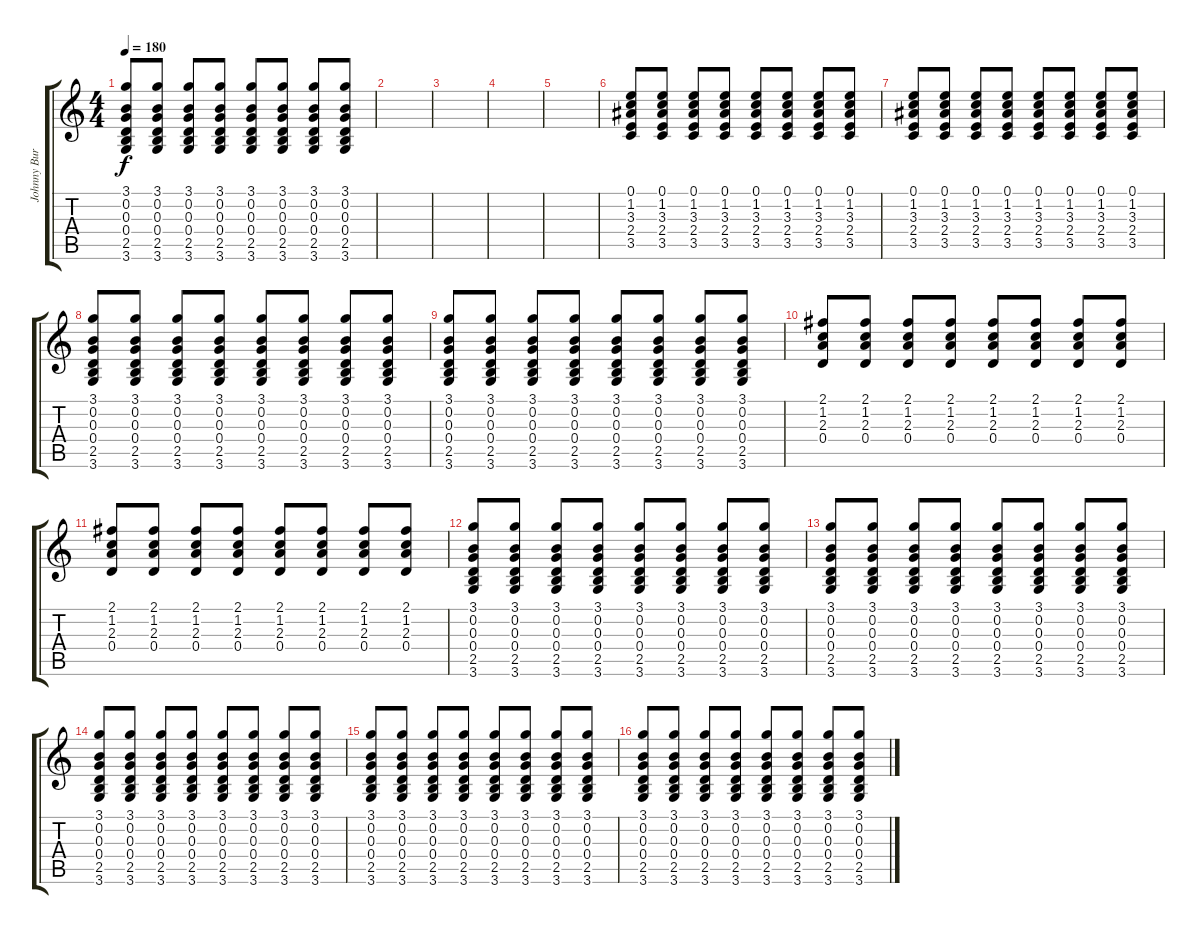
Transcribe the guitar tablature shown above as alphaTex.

\track ("Johnny Burnette" "Johnny Bur") {instrument acousticguitarsteel}
\staff {score tabs}
\tuning (E4 B3 G3 D3 A2 E2) {hide}
\ts (4 4)
\tempo 180
\clef g2
\ks c
(3.1 0.2 0.3 0.4 2.5 3.6).8{dy f} (3.1 0.2 0.3 0.4 2.5 3.6).8 (3.1 0.2 0.3 0.4 2.5 3.6).8 (3.1 0.2 0.3 0.4 2.5 3.6).8 (3.1 0.2 0.3 0.4 2.5 3.6).8 (3.1 0.2 0.3 0.4 2.5 3.6).8 (3.1 0.2 0.3 0.4 2.5 3.6).8 (3.1 0.2 0.3 0.4 2.5 3.6).8 |
|
|
|
|
(0.1 1.2 3.3 2.4 3.5).8 (0.1 1.2 3.3 2.4 3.5).8 (0.1 1.2 3.3 2.4 3.5).8 (0.1 1.2 3.3 2.4 3.5).8 (0.1 1.2 3.3 2.4 3.5).8 (0.1 1.2 3.3 2.4 3.5).8 (0.1 1.2 3.3 2.4 3.5).8 (0.1 1.2 3.3 2.4 3.5).8 |
(0.1 1.2 3.3 2.4 3.5).8 (0.1 1.2 3.3 2.4 3.5).8 (0.1 1.2 3.3 2.4 3.5).8 (0.1 1.2 3.3 2.4 3.5).8 (0.1 1.2 3.3 2.4 3.5).8 (0.1 1.2 3.3 2.4 3.5).8 (0.1 1.2 3.3 2.4 3.5).8 (0.1 1.2 3.3 2.4 3.5).8 |
(3.1 0.2 0.3 0.4 2.5 3.6).8 (3.1 0.2 0.3 0.4 2.5 3.6).8 (3.1 0.2 0.3 0.4 2.5 3.6).8 (3.1 0.2 0.3 0.4 2.5 3.6).8 (3.1 0.2 0.3 0.4 2.5 3.6).8 (3.1 0.2 0.3 0.4 2.5 3.6).8 (3.1 0.2 0.3 0.4 2.5 3.6).8 (3.1 0.2 0.3 0.4 2.5 3.6).8 |
(3.1 0.2 0.3 0.4 2.5 3.6).8 (3.1 0.2 0.3 0.4 2.5 3.6).8 (3.1 0.2 0.3 0.4 2.5 3.6).8 (3.1 0.2 0.3 0.4 2.5 3.6).8 (3.1 0.2 0.3 0.4 2.5 3.6).8 (3.1 0.2 0.3 0.4 2.5 3.6).8 (3.1 0.2 0.3 0.4 2.5 3.6).8 (3.1 0.2 0.3 0.4 2.5 3.6).8 |
(2.1 1.2 2.3 0.4).8 (2.1 1.2 2.3 0.4).8 (2.1 1.2 2.3 0.4).8 (2.1 1.2 2.3 0.4).8 (2.1 1.2 2.3 0.4).8 (2.1 1.2 2.3 0.4).8 (2.1 1.2 2.3 0.4).8 (2.1 1.2 2.3 0.4).8 |
(2.1 1.2 2.3 0.4).8 (2.1 1.2 2.3 0.4).8 (2.1 1.2 2.3 0.4).8 (2.1 1.2 2.3 0.4).8 (2.1 1.2 2.3 0.4).8 (2.1 1.2 2.3 0.4).8 (2.1 1.2 2.3 0.4).8 (2.1 1.2 2.3 0.4).8 |
(3.1 0.2 0.3 0.4 2.5 3.6).8 (3.1 0.2 0.3 0.4 2.5 3.6).8 (3.1 0.2 0.3 0.4 2.5 3.6).8 (3.1 0.2 0.3 0.4 2.5 3.6).8 (3.1 0.2 0.3 0.4 2.5 3.6).8 (3.1 0.2 0.3 0.4 2.5 3.6).8 (3.1 0.2 0.3 0.4 2.5 3.6).8 (3.1 0.2 0.3 0.4 2.5 3.6).8 |
(3.1 0.2 0.3 0.4 2.5 3.6).8 (3.1 0.2 0.3 0.4 2.5 3.6).8 (3.1 0.2 0.3 0.4 2.5 3.6).8 (3.1 0.2 0.3 0.4 2.5 3.6).8 (3.1 0.2 0.3 0.4 2.5 3.6).8 (3.1 0.2 0.3 0.4 2.5 3.6).8 (3.1 0.2 0.3 0.4 2.5 3.6).8 (3.1 0.2 0.3 0.4 2.5 3.6).8 |
(3.1 0.2 0.3 0.4 2.5 3.6).8 (3.1 0.2 0.3 0.4 2.5 3.6).8 (3.1 0.2 0.3 0.4 2.5 3.6).8 (3.1 0.2 0.3 0.4 2.5 3.6).8 (3.1 0.2 0.3 0.4 2.5 3.6).8 (3.1 0.2 0.3 0.4 2.5 3.6).8 (3.1 0.2 0.3 0.4 2.5 3.6).8 (3.1 0.2 0.3 0.4 2.5 3.6).8 |
(3.1 0.2 0.3 0.4 2.5 3.6).8 (3.1 0.2 0.3 0.4 2.5 3.6).8 (3.1 0.2 0.3 0.4 2.5 3.6).8 (3.1 0.2 0.3 0.4 2.5 3.6).8 (3.1 0.2 0.3 0.4 2.5 3.6).8 (3.1 0.2 0.3 0.4 2.5 3.6).8 (3.1 0.2 0.3 0.4 2.5 3.6).8 (3.1 0.2 0.3 0.4 2.5 3.6).8 |
(3.1 0.2 0.3 0.4 2.5 3.6).8 (3.1 0.2 0.3 0.4 2.5 3.6).8 (3.1 0.2 0.3 0.4 2.5 3.6).8 (3.1 0.2 0.3 0.4 2.5 3.6).8 (3.1 0.2 0.3 0.4 2.5 3.6).8 (3.1 0.2 0.3 0.4 2.5 3.6).8 (3.1 0.2 0.3 0.4 2.5 3.6).8 (3.1 0.2 0.3 0.4 2.5 3.6).8
